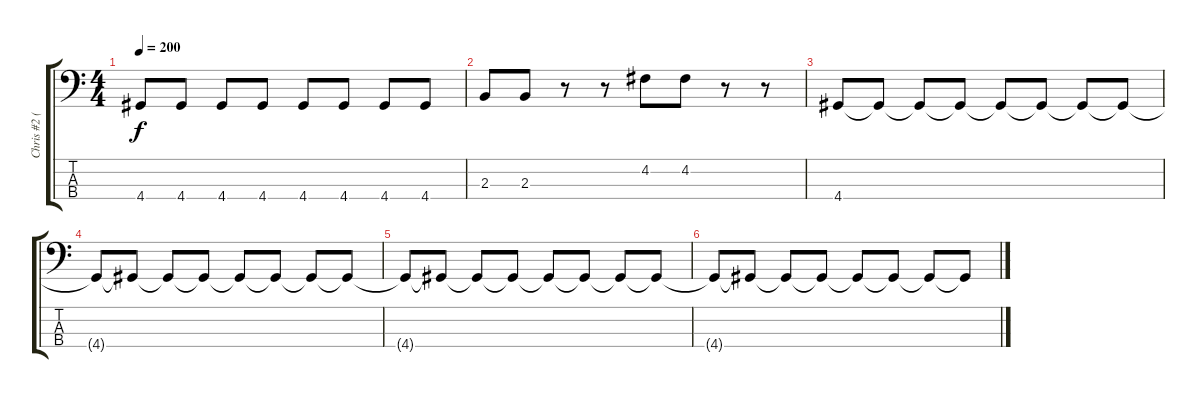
\track ("Chris #2 (Bass)" "Chris #2 (") {instrument electricbasspick}
\staff {score tabs}
\tuning (G2 D2 A1 E1) {hide}
\ts (4 4)
\tempo 200
\clef f4
\ks c
4.4.8{dy f} 4.4.8 4.4.8 4.4.8 4.4.8 4.4.8 4.4.8 4.4.8 |
2.3.8 2.3.8 r.8 r.8 4.2.8 4.2.8 r.8 r.8 |
4.4.8{volume 0} 4.4{t}.8 4.4{t}.8 4.4{t}.8 4.4{t}.8 4.4{t}.8 4.4{t}.8 4.4{t}.8 |
4.4{t}.8 4.4{t}.8 4.4{t}.8 4.4{t}.8 4.4{t}.8 4.4{t}.8 4.4{t}.8 4.4{t}.8 |
4.4{t}.8 4.4{t}.8 4.4{t}.8 4.4{t}.8 4.4{t}.8 4.4{t}.8 4.4{t}.8 4.4{t}.8 |
4.4{t}.8 4.4{t}.8 4.4{t}.8 4.4{t}.8 4.4{t}.8 4.4{t}.8 4.4{t}.8 4.4{t}.8
